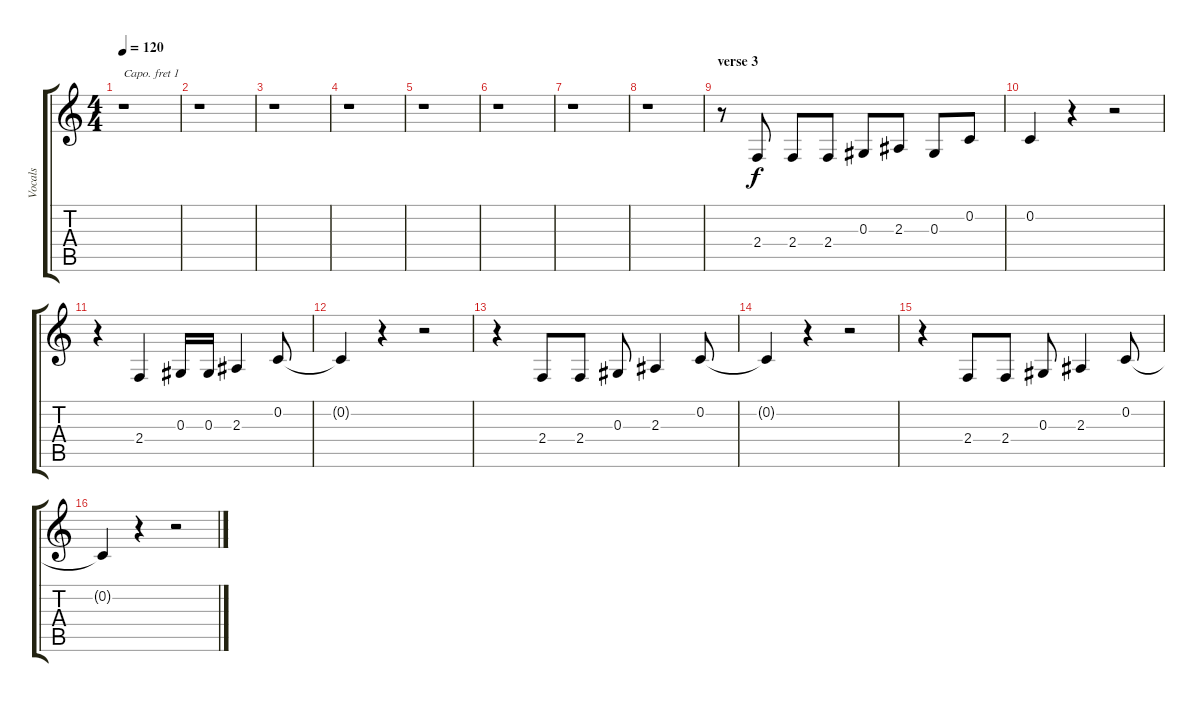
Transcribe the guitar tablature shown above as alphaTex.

\track ("Vocals" "Vocals") {instrument lead2sawtooth}
\staff {score tabs}
\capo 1
\tuning (E4 B3 G3 D3 A2 E2) {hide}
\ts (4 4)
\tempo 120
\clef g2
\ks c
r.1{dy f} |
r.1 |
r.1 |
r.1 |
r.1 |
r.1 |
r.1 |
r.1 |
\section ("" "verse 3")
r.8 2.4.8 2.4.8 2.4.8 0.3.8 2.3.8 0.3.8 0.2.8 |
0.2.4 r.4 r.2 |
r.4 2.4.4 0.3.16 0.3.16 2.3.4 0.2.8 |
0.2{t}.4 r.4 r.2 |
r.4 2.4.8 2.4.8 0.3.8 2.3.4 0.2.8 |
0.2{t}.4 r.4 r.2 |
r.4 2.4.8 2.4.8 0.3.8 2.3.4 0.2.8 |
0.2{t}.4 r.4 r.2
